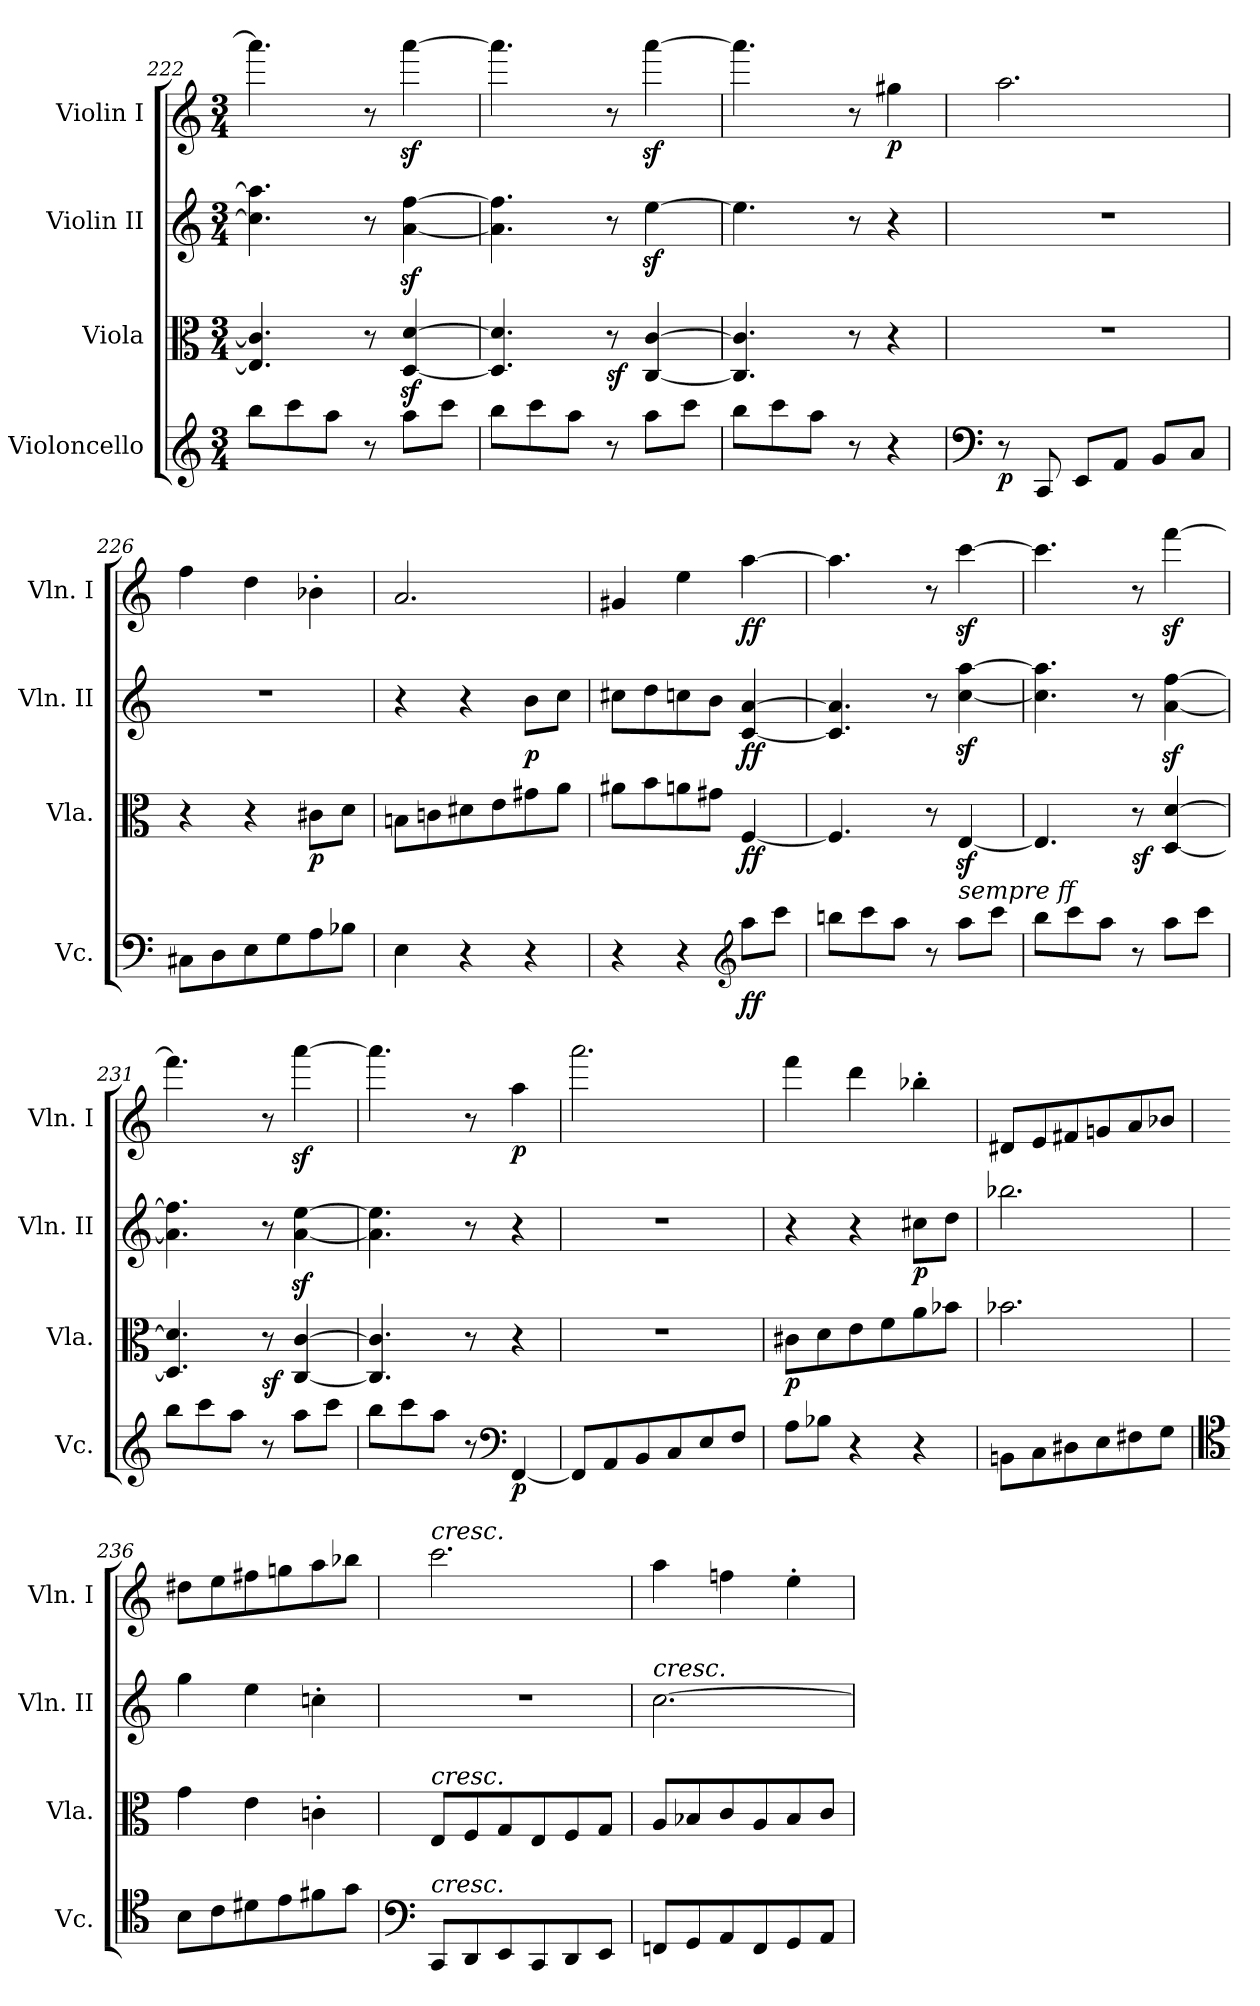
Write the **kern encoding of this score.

**kern	**dynam	**kern	**dynam	**kern	**dynam	**kern	**dynam
*part4	*part4	*part3	*part3	*part2	*part2	*part1	*part1
*staff4	*staff4	*staff3	*staff3	*staff2	*staff2	*staff1	*staff1
*I"Violoncello	*	*I"Viola	*	*I"Violin II	*	*I"Violin I	*
*I'Vc.	*	*I'Vla.	*	*I'Vln. II	*	*I'Vln. I	*
*clefG2	*	*clefC3	*	*clefG2	*	*clefG2	*
*k[]	*	*k[]	*	*k[]	*	*k[]	*
*M3/4	*	*M3/4	*	*M3/4	*	*M3/4	*
=222	=222	=222	=222	=222	=222	=222	=222
8bb\L	.	4.E/] 4.c/]	.	4.cc\] 4.aa\]	.	4.aaa\]	.
8ccc\	.	.	.	.	.	.	.
8aa\J	.	.	.	.	.	.	.
8r	.	8r	.	8r	.	8r	.
8aa\L	.	[4D/z< [4d/z<	.	[4a\z< [4ff\z<	.	[4aaaz<\	.
8ccc\J	.	.	.	.	.	.	.
=223	=223	=223	=223	=223	=223	=223	=223
8bb\L	.	4.D/] 4.d/]	.	4.a\] 4.ff\]	.	4.aaa\]	.
8ccc\	.	.	.	.	.	.	.
8aa\J	.	.	.	.	.	.	.
!	!	!	!LO:DY:b	!	!	!	!
8r	.	8r	sf	8r	.	8r	.
8aa\L	.	[4C/ [4c/	.	[4eez<\	.	[4aaaz<\	.
8ccc\J	.	.	.	.	.	.	.
=224	=224	=224	=224	=224	=224	=224	=224
8bb\L	.	4.C/] 4.c/]	.	4.ee\]	.	4.aaa\]	.
8ccc\	.	.	.	.	.	.	.
8aa\J	.	.	.	.	.	.	.
8r	.	8r	.	8r	.	8r	.
!	!	!	!	!	!	!	!LO:DY:b
4r	.	4r	.	4r	.	4gg#X\	p
!!LO:LB:g=z
=225	=225	=225	=225	=225	=225	=225	=225
*clefF4	*	*	*	*	*	*	*
!	!LO:DY:b	!	!	!	!	!	!
8r	p	2.r	.	2.r	.	2.aa\	.
8CC/	.	.	.	.	.	.	.
8EE/L	.	.	.	.	.	.	.
8AA/J	.	.	.	.	.	.	.
8BB/L	.	.	.	.	.	.	.
8C/J	.	.	.	.	.	.	.
=226	=226	=226	=226	=226	=226	=226	=226
8C#X\L	.	4r	.	2.r	.	4ff\	.
8D\	.	.	.	.	.	.	.
8E\	.	4r	.	.	.	4dd\	.
8G\	.	.	.	.	.	.	.
!	!	!	!LO:DY:b	!	!	!	!
8A\	.	8c#X\L	p	.	.	4b-X'\	.
8B-X\J	.	8d\J	.	.	.	.	.
=227	=227	=227	=227	=227	=227	=227	=227
4E\	.	8Bn\L	.	4r	.	2.a/	.
.	.	8cn\	.	.	.	.	.
4r	.	8d#X\	.	4r	.	.	.
.	.	8e\	.	.	.	.	.
!	!	!	!	!	!LO:DY:b	!	!
4r	.	8g#X\	.	8b\L	p	.	.
.	.	8a\J	.	8cc\J	.	.	.
=228	=228	=228	=228	=228	=228	=228	=228
4r	.	8a#X\L	.	8cc#X\L	.	4g#X/	.
.	.	8b\	.	8dd\	.	.	.
4r	.	8an\	.	8ccn\	.	4ee\	.
.	.	8g#X\J	.	8b\J	.	.	.
*clefG2	*	*	*	*	*	*	*
!	!LO:DY:b	!	!LO:DY:b	!	!LO:DY:b	!	!LO:DY:b
8aa\L	ff	[4F/	ff	[4c/ [4a/	ff	[4aa\	ff
8ccc\J	.	.	.	.	.	.	.
=229	=229	=229	=229	=229	=229	=229	=229
8bbn\L	.	4.F/]	.	4.c/] 4.a/]	.	4.aa\]	.
8ccc\	.	.	.	.	.	.	.
8aa\J	.	.	.	.	.	.	.
8r	.	8r	.	8r	.	8r	.
!LO:TX:a:i:t=sempre ff	!	!	!	!	!	!	!
8aa\L	.	[4Ez</	.	[4cc\z< [4aa\z<	.	[4cccz<\	.
8ccc\J	.	.	.	.	.	.	.
!!LO:LB:g=z
=230	=230	=230	=230	=230	=230	=230	=230
8bb\L	.	4.E/]	.	4.cc\] 4.aa\]	.	4.ccc\]	.
8ccc\	.	.	.	.	.	.	.
8aa\J	.	.	.	.	.	.	.
!	!	!	!LO:DY:b	!	!	!	!
8r	.	8r	sf	8r	.	8r	.
8aa\L	.	[4D/ [4d/	.	[4a\z< [4ff\z<	.	[4fffz<\	.
8ccc\J	.	.	.	.	.	.	.
=231	=231	=231	=231	=231	=231	=231	=231
8bb\L	.	4.D/] 4.d/]	.	4.a\] 4.ff\]	.	4.fff\]	.
8ccc\	.	.	.	.	.	.	.
8aa\J	.	.	.	.	.	.	.
!	!	!	!LO:DY:b	!	!	!	!
8r	.	8r	sf	8r	.	8r	.
8aa\L	.	[4C/ [4c/	.	[4a\z< [4ee\z<	.	[4aaaz<\	.
8ccc\J	.	.	.	.	.	.	.
=232	=232	=232	=232	=232	=232	=232	=232
8bb\L	.	4.C/] 4.c/]	.	4.a\] 4.ee\]	.	4.aaa\]	.
8ccc\	.	.	.	.	.	.	.
8aa\J	.	.	.	.	.	.	.
8r	.	8r	.	8r	.	8r	.
*clefF4	*	*	*	*	*	*	*
!	!LO:DY:b	!	!	!	!	!	!LO:DY:b
[4FF/	p	4r	.	4r	.	4aa\	p
=233	=233	=233	=233	=233	=233	=233	=233
8FF/L]	.	2.r	.	2.r	.	2.aaa\	.
8AA/	.	.	.	.	.	.	.
8BB/	.	.	.	.	.	.	.
8C/	.	.	.	.	.	.	.
8E/	.	.	.	.	.	.	.
8F/J	.	.	.	.	.	.	.
=234	=234	=234	=234	=234	=234	=234	=234
!	!	!	!LO:DY:b	!	!	!	!
8A\L	.	8c#X\L	p	4r	.	4fff\	.
8B-X\J	.	8d\	.	.	.	.	.
4r	.	8e\	.	4r	.	4ddd\	.
.	.	8f\	.	.	.	.	.
!	!	!	!	!	!LO:DY:b	!	!
4r	.	8a\	.	8cc#X\L	p	4bb-X'\	.
.	.	8b-X\J	.	8dd\J	.	.	.
!!LO:PB:g=z
=235	=235	=235	=235	=235	=235	=235	=235
8BBn\L	.	2.b-X\	.	2.bb-X\	.	8d#X/L	.
8C\	.	.	.	.	.	8e/	.
8D#X\	.	.	.	.	.	8f#X/	.
8E\	.	.	.	.	.	8gn/	.
8F#X\	.	.	.	.	.	8a/	.
8G\J	.	.	.	.	.	8b-X/J	.
=236	=236	=236	=236	=236	=236	=236	=236
*clefC4	*	*	*	*	*	*	*
8B\L	.	4g\	.	4gg\	.	8dd#X\L	.
8c\	.	.	.	.	.	8ee\	.
8d#X\	.	4e\	.	4ee\	.	8ff#X\	.
8e\	.	.	.	.	.	8ggn\	.
8f#X\	.	4cn'\	.	4ccn'\	.	8aa\	.
8g\J	.	.	.	.	.	8bb-X\J	.
=237	=237	=237	=237	=237	=237	=237	=237
*clefF4	*	*	*	*	*	*	*
!	!	!	!	!	!	!LO:TX:a:i:t=cresc.	!
!	!	!LO:TX:a:i:t=cresc.	!	!	!	!	!
!LO:TX:a:i:t=cresc.	!	!	!	!	!	!	!
8CC/L	.	8E/L	.	2.r	.	2.ccc\	.
8DD/	.	8F/	.	.	.	.	.
8EE/	.	8G/	.	.	.	.	.
8CC/	.	8E/	.	.	.	.	.
8DD/	.	8F/	.	.	.	.	.
8EE/J	.	8G/J	.	.	.	.	.
=238	=238	=238	=238	=238	=238	=238	=238
!	!	!	!	!LO:TX:a:i:t=cresc.	!	!	!
8FFn/L	.	8A/L	.	[2.cc\	.	4aa\	.
8GG/	.	8B-X/	.	.	.	.	.
8AA/	.	8c/	.	.	.	4ffn\	.
8FF/	.	8A/	.	.	.	.	.
8GG/	.	8B-/	.	.	.	4ee'\	.
8AA/J	.	8c/J	.	.	.	.	.
=	=	=	=	=	=	=	=
*-	*-	*-	*-	*-	*-	*-	*-
